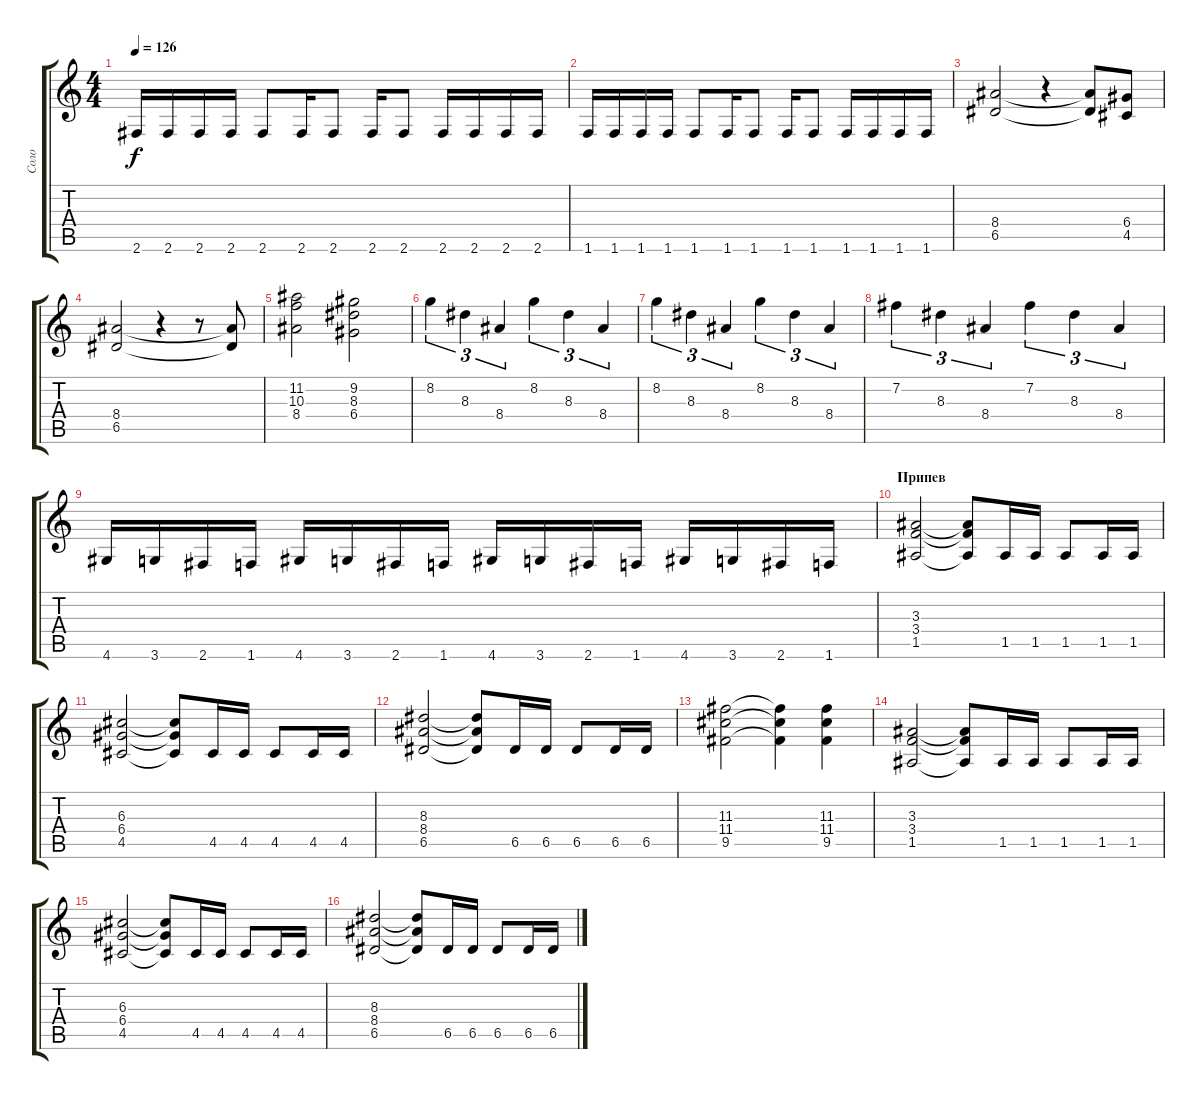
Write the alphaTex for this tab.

\track ("Соло" "Соло") {instrument overdrivenguitar}
\staff {score tabs}
\tuning (E4 B3 G3 D3 A2 E2) {hide}
\ts (4 4)
\tempo 126
\clef g2
\ks c
2.6.16{dy f} 2.6.16 2.6.16 2.6.16 2.6.8 2.6.16 2.6.8 2.6.16 2.6.8 2.6.16 2.6.16 2.6.16 2.6.16 |
1.6.16 1.6.16 1.6.16 1.6.16 1.6.8 1.6.16 1.6.8 1.6.16 1.6.8 1.6.16 1.6.16 1.6.16 1.6.16 |
(8.4 6.5).2 r.4 (8.4{t} 6.5{t}).8 (6.4 4.5).8 |
(8.4 6.5).2 r.4 r.8 (8.4{t} 6.5{t}).8 |
(11.2 10.3 8.4).2 (9.2 8.3 6.4).2 |
8.2.4{tu (3 2)} 8.3.4{tu (3 2)} 8.4.4{tu (3 2)} 8.2.4{tu (3 2)} 8.3.4{tu (3 2)} 8.4.4{tu (3 2)} |
8.2.4{tu (3 2)} 8.3.4{tu (3 2)} 8.4.4{tu (3 2)} 8.2.4{tu (3 2)} 8.3.4{tu (3 2)} 8.4.4{tu (3 2)} |
7.2.4{tu (3 2)} 8.3.4{tu (3 2)} 8.4.4{tu (3 2)} 7.2.4{tu (3 2)} 8.3.4{tu (3 2)} 8.4.4{tu (3 2)} |
4.6.16 3.6.16 2.6.16 1.6.16 4.6.16 3.6.16 2.6.16 1.6.16 4.6.16 3.6.16 2.6.16 1.6.16 4.6.16 3.6.16 2.6.16 1.6.16 |
\section ("" "Припев")
(3.3 3.4 1.5).2 (3.3{t} 3.4{t} 1.5{t}).8 1.5.16 1.5.16 1.5.8 1.5.16 1.5.16 |
(6.3 6.4 4.5).2 (6.3{t} 6.4{t} 4.5{t}).8 4.5.16 4.5.16 4.5.8 4.5.16 4.5.16 |
(8.3 8.4 6.5).2 (8.3{t} 8.4{t} 6.5{t}).8 6.5.16 6.5.16 6.5.8 6.5.16 6.5.16 |
(11.3 11.4 9.5).2 (11.3{t} 11.4{t} 9.5{t}).4 (11.3 11.4 9.5).4 |
(3.3 3.4 1.5).2 (3.3{t} 3.4{t} 1.5{t}).8 1.5.16 1.5.16 1.5.8 1.5.16 1.5.16 |
(6.3 6.4 4.5).2 (6.3{t} 6.4{t} 4.5{t}).8 4.5.16 4.5.16 4.5.8 4.5.16 4.5.16 |
(8.3 8.4 6.5).2 (8.3{t} 8.4{t} 6.5{t}).8 6.5.16 6.5.16 6.5.8 6.5.16 6.5.16
